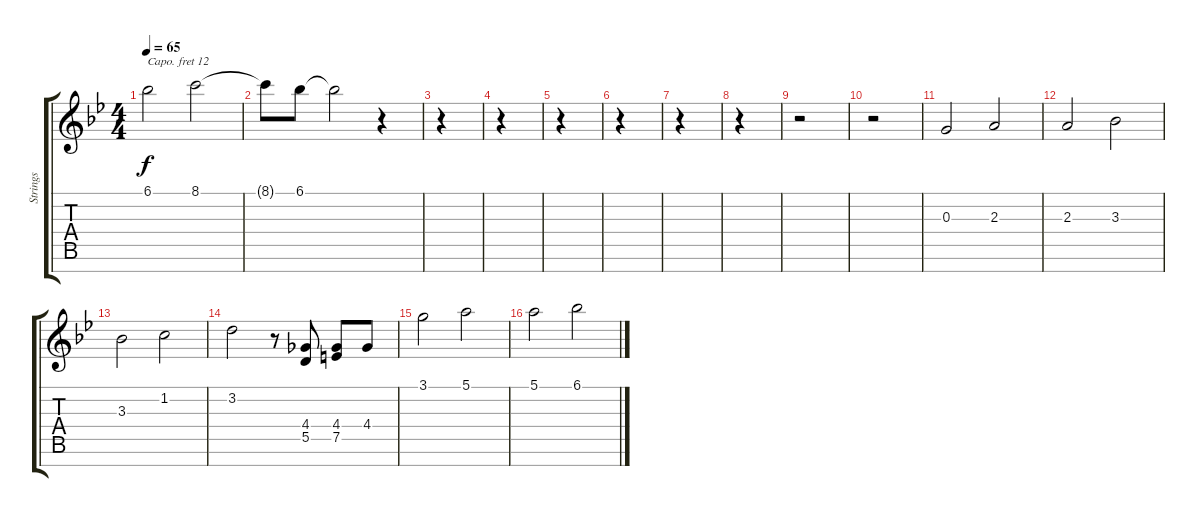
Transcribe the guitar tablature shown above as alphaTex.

\track ("Strings" "Strings") {instrument synthstrings1}
\staff {score tabs}
\capo 12
\tuning (E4 B3 G3 D3 A2 E2 B1) {hide}
\ts (4 4)
\tempo 65
\clef g2
\ks bb
6.1.2{dy f} 8.1.2 |
8.1{t}.8 6.1.8 6.1{t}.2 r.4 |
r.4 |
r.4 |
r.4 |
r.4 |
r.4 |
r.4 |
r.2 |
r.2 |
0.3.2 2.3.2 |
2.3.2 3.3.2 |
3.3.2 1.2.2 |
3.2.2 r.8 (4.4 5.5).8 (4.4 7.5).8 4.4.8 |
3.1.2 5.1.2 |
5.1.2 6.1.2
